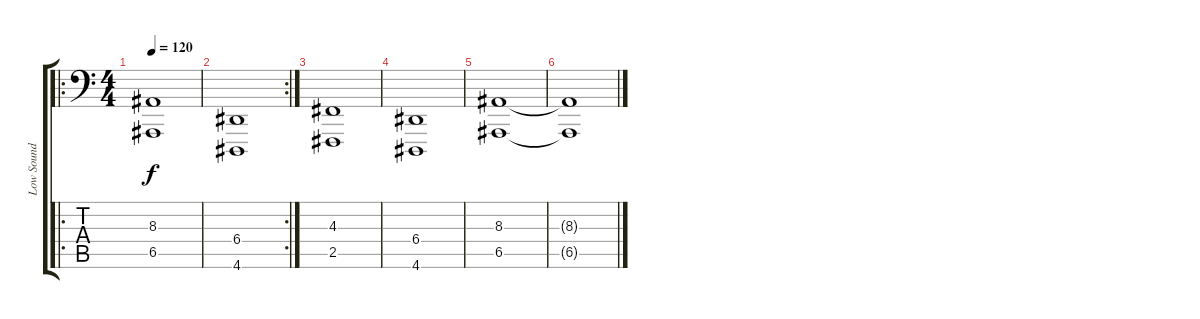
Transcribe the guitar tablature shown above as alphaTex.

\track ("Low Sound" "Low Sound") {instrument lead2sawtooth}
\staff {score tabs}
\tuning (C3 G2 D2 A1 E1 B0) {hide}
\ro
\ts (4 4)
\tempo 120
\clef f4
\ks c
(8.3 6.5).1{dy f} |
\rc 2
(6.4 4.6).1 |
(4.3 2.5).1 |
(6.4 4.6).1 |
(8.3 6.5).1 |
(8.3{t} 6.5{t}).1
